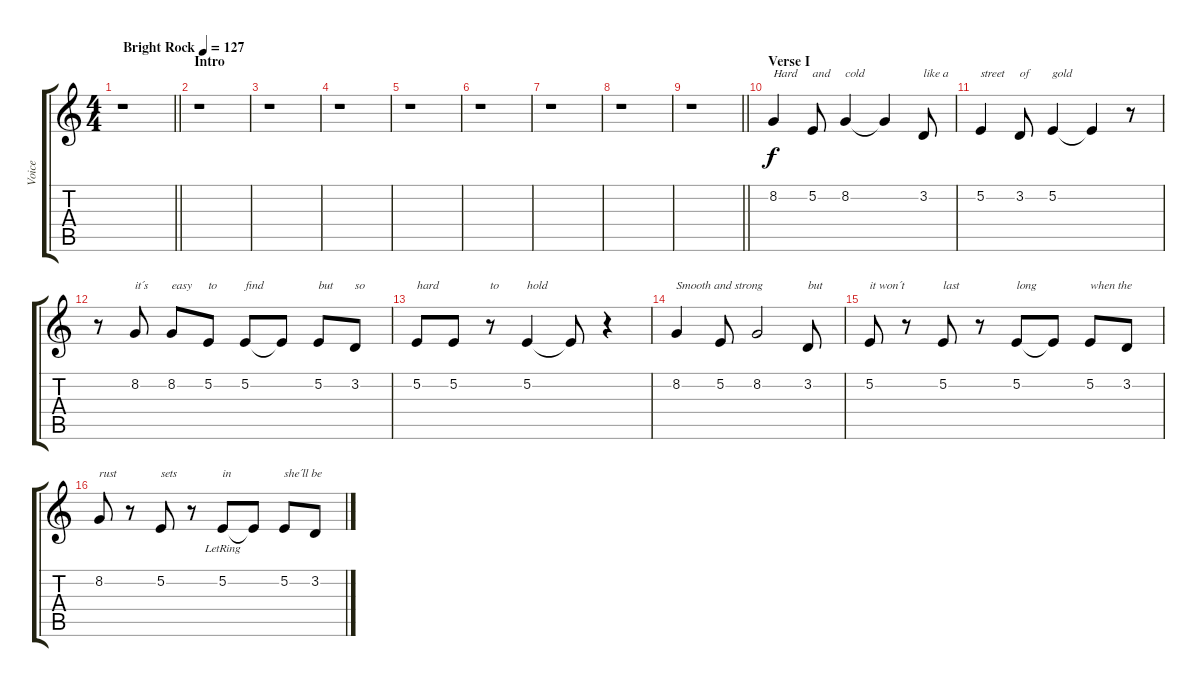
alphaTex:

\track ("Voice" "Voice") {instrument baritonesax}
\staff {score tabs}
\tuning (E4 B3 G3 D3 A2 E2) {hide}
\ts (4 4)
\tempo (127 "Bright Rock")
\clef g2
\barLineRight lightlight
\ks c
r.1{dy f instrument baritonesax} |
\section ("" "Intro")
r.1 |
r.1 |
r.1 |
r.1 |
r.1 |
r.1 |
r.1 |
\barLineRight lightlight
r.1 |
\section ("" "Verse I")
8.2.4{txt "Hard"} 5.2.8{txt "and"} 8.2.4{txt "cold"} 8.2{t}.4 3.2.8{txt "like a"} |
5.2.4{txt "street"} 3.2.8{txt "of"} 5.2.4{txt "gold"} 5.2{t}.4 r.8 |
r.8 8.2.8{txt "it´s"} 8.2.8{txt "easy"} 5.2.8{txt "to"} 5.2.8{txt "find"} 5.2{t}.8 5.2.8{txt "but"} 3.2.8{txt "so"} |
5.2.8{txt "hard"} 5.2.8 r.8{txt "to"} 5.2.4{txt "hold"} 5.2{t}.8 r.4 |
8.2.4{txt "Smooth and strong"} 5.2.8 8.2.2 3.2.8{txt "but"} |
5.2.8{txt "it won´t"} r.8 5.2.8{txt "last"} r.8 5.2.8{txt "long"} 5.2{t}.8 5.2.8{txt "when the"} 3.2.8 |
8.2.8{txt "rust"} r.8 5.2.8{txt "sets"} r.8 5.2{lr}.8{txt "in"} 5.2{t}.8 5.2.8{txt "she´ll be"} 3.2.8
